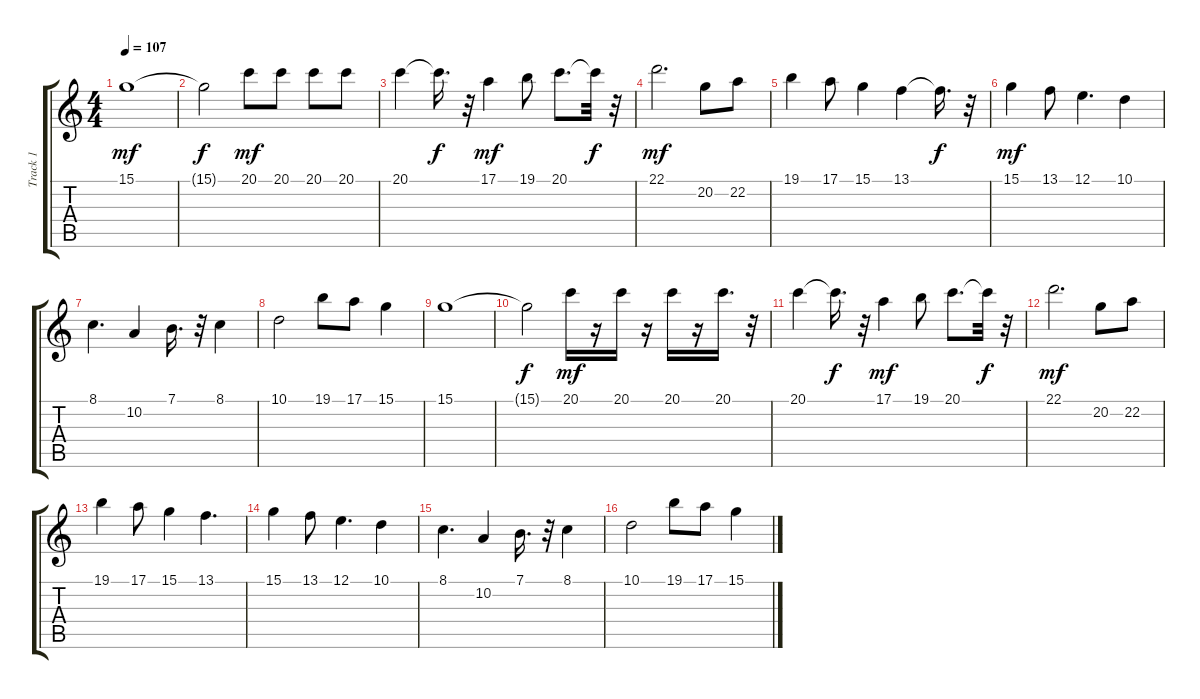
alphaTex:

\track ("Track 1" "Track 1") {instrument flute}
\staff {score tabs}
\tuning (E4 B3 G3 D3 A2 E2) {hide}
\ts (4 4)
\tempo 107
\clef g2
\ks c
15.1.1{dy mf} |
15.1{t}.2{dy f} 20.1.8{dy mf} 20.1.8 20.1.8 20.1.8 |
20.1.4 20.1{t}.16{d dy f} r.32 17.1.4{dy mf} 19.1.8 20.1.8{d} 20.1{t}.32{dy f} r.32 |
22.1.2{d dy mf} 20.2.8 22.2.8 |
19.1.4 17.1.8 15.1.4 13.1.4 13.1{t}.16{d dy f} r.32 |
15.1.4{dy mf} 13.1.8 12.1.4{d} 10.1.4 |
8.1.4{d} 10.2.4 7.1.16{d} r.32 8.1.4 |
10.1.2 19.1.8 17.1.8 15.1.4 |
15.1.1 |
15.1{t}.2{dy f} 20.1.16{dy mf} r.16 20.1.16 r.16 20.1.16 r.16 20.1.16{d} r.32 |
20.1.4 20.1{t}.16{d dy f} r.32 17.1.4{dy mf} 19.1.8 20.1.8{d} 20.1{t}.32{dy f} r.32 |
22.1.2{d dy mf} 20.2.8 22.2.8 |
19.1.4 17.1.8 15.1.4 13.1.4{d} |
15.1.4 13.1.8 12.1.4{d} 10.1.4 |
8.1.4{d} 10.2.4 7.1.16{d} r.32 8.1.4 |
10.1.2 19.1.8 17.1.8 15.1.4
